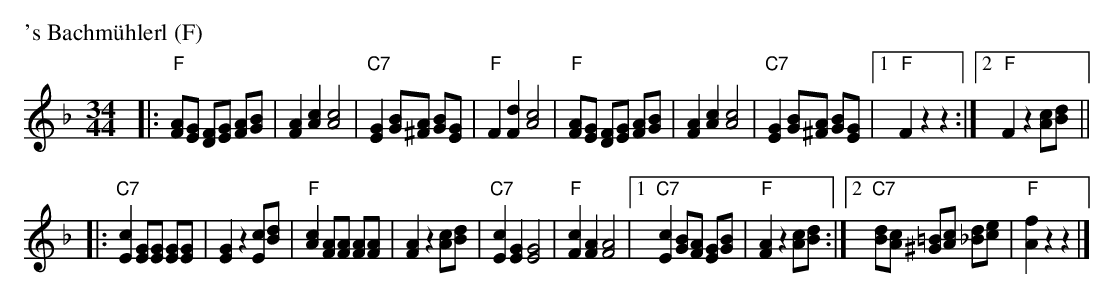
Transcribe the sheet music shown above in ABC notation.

X:1
P: 's Bachm\"uhlerl (F)
M: 34/44
L: 1/8
K: F
|: "F"[AF][GE] [FD][GE] [AF][BG] | [A2F2][c2A2] [c4A4] \
| "C7"[G2E2] [BG][A^F] [BG][GE] | "F"F2[d2F2] [c4A4] \
| "F"[AF][GE] [FD][GE] [AF][BG] | [A2F2][c2A2] [c4A4] \
| "C7"[G2E2] [BG][A^F] [BG][GE] |1 "F"F2 z2 z2 :|2 "F"F2 z2 [cA][dB] ||
|: "C7"[c2E2] [GE][GE] [GE][GE] |[G2E2] z2 [cE][dB] \
| "F"[c2A2] [AF][AF] [AF][AF] | [A2F2] z2 [cA][dB] \
| "C7"[c2E2][G2E2] [G4E4] | "F"[c2F2][A2F2] [A4F4] \
|1 "C7"[c2E2] [BG][AF] [GE][BG] | "F"[A2F2] z2 [cA][dB] \
:|2 "C7"[dB][cA] [=B^G][cA] [d_B][ec] | "F"[f2A2] z2 z2 |]
